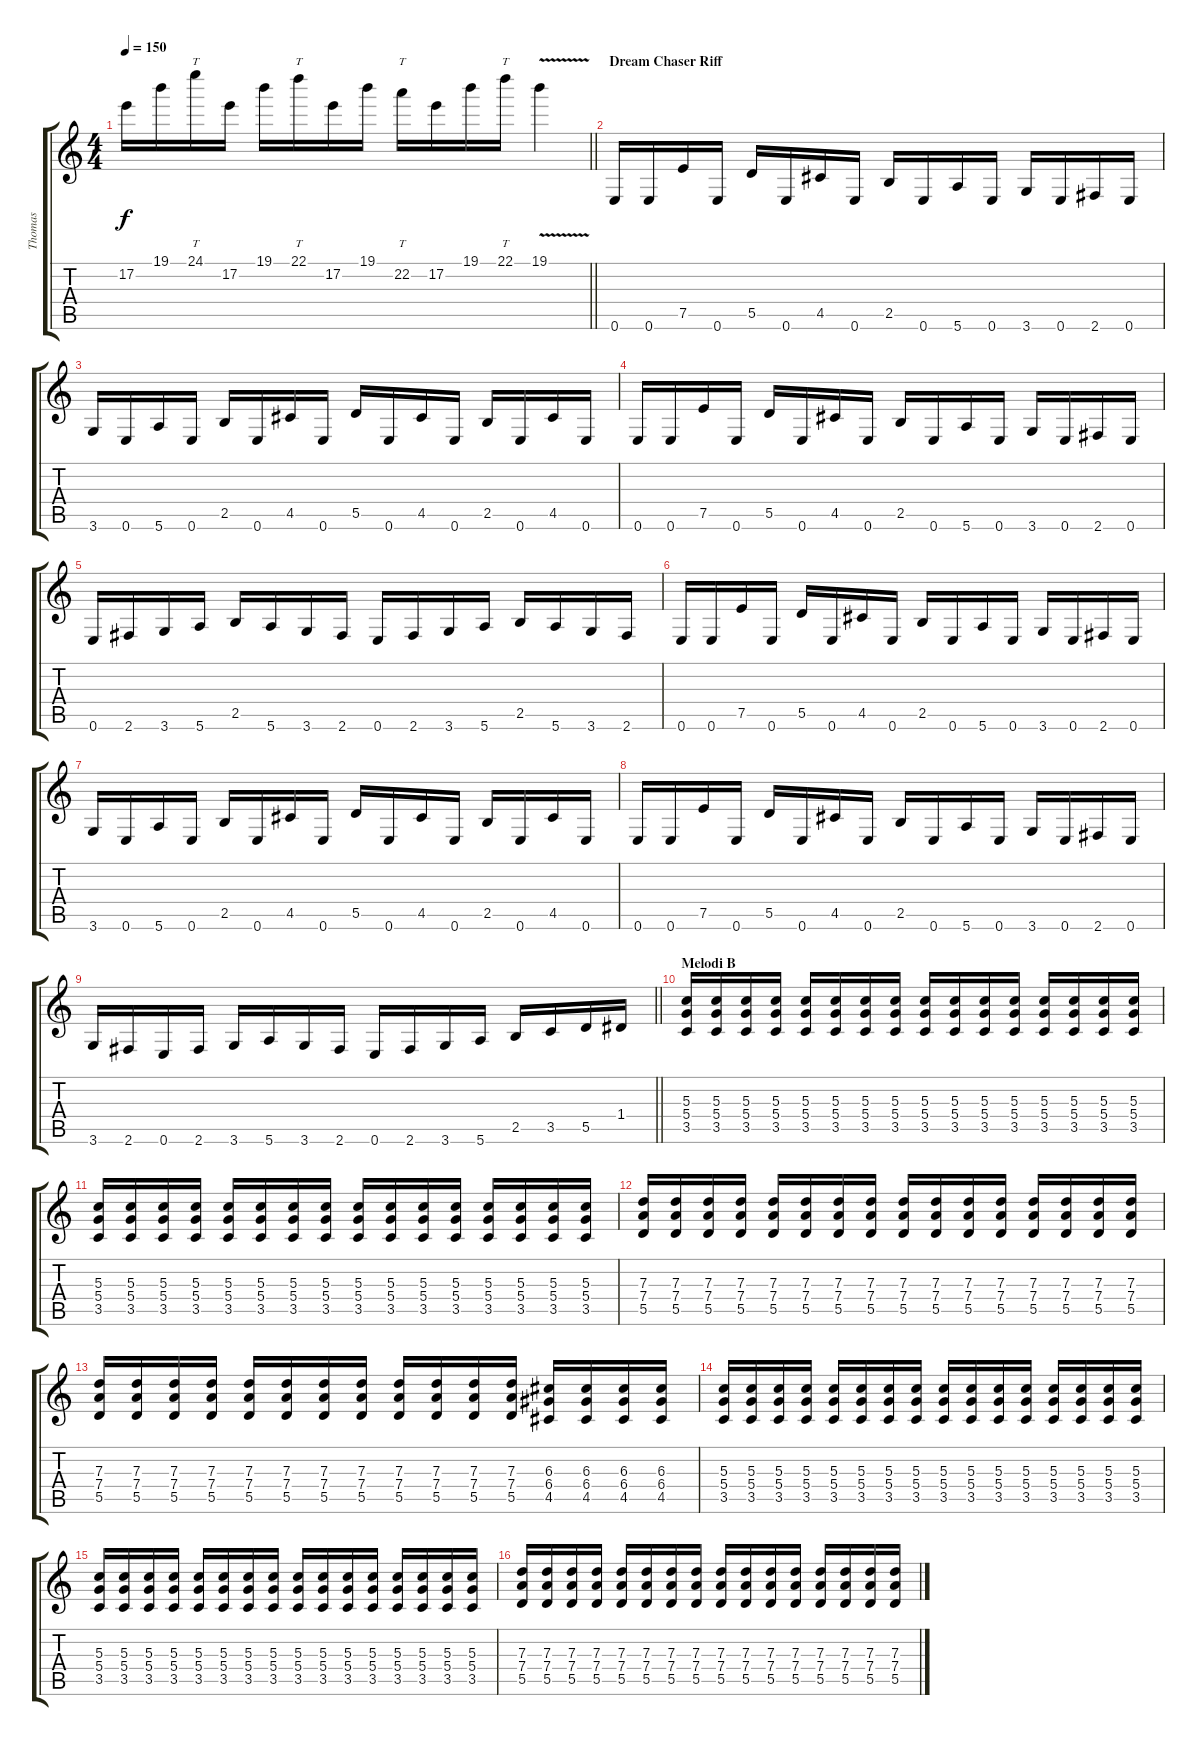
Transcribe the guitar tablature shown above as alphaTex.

\track ("Thomas" "Thomas") {instrument distortionguitar}
\staff {score tabs}
\tuning (E4 B3 G3 D3 A2 E2) {hide}
\ts (4 4)
\tempo 150
\clef g2
\barLineRight lightlight
\ks c
17.2.16{dy f} 19.1.16 24.1.16{tt} 17.2.16 19.1.16 22.1.16{tt} 17.2.16 19.1.16 22.2.16{tt} 17.2.16 19.1.16 22.1.16{tt} 19.1{v}.4 |
\section ("" "Dream Chaser Riff")
0.6.16 0.6.16 7.5.16 0.6.16 5.5.16 0.6.16 4.5.16 0.6.16 2.5.16 0.6.16 5.6.16 0.6.16 3.6.16 0.6.16 2.6.16 0.6.16 |
3.6.16 0.6.16 5.6.16 0.6.16 2.5.16 0.6.16 4.5.16 0.6.16 5.5.16 0.6.16 4.5.16 0.6.16 2.5.16 0.6.16 4.5.16 0.6.16 |
0.6.16 0.6.16 7.5.16 0.6.16 5.5.16 0.6.16 4.5.16 0.6.16 2.5.16 0.6.16 5.6.16 0.6.16 3.6.16 0.6.16 2.6.16 0.6.16 |
0.6.16 2.6.16 3.6.16 5.6.16 2.5.16 5.6.16 3.6.16 2.6.16 0.6.16 2.6.16 3.6.16 5.6.16 2.5.16 5.6.16 3.6.16 2.6.16 |
0.6.16 0.6.16 7.5.16 0.6.16 5.5.16 0.6.16 4.5.16 0.6.16 2.5.16 0.6.16 5.6.16 0.6.16 3.6.16 0.6.16 2.6.16 0.6.16 |
3.6.16 0.6.16 5.6.16 0.6.16 2.5.16 0.6.16 4.5.16 0.6.16 5.5.16 0.6.16 4.5.16 0.6.16 2.5.16 0.6.16 4.5.16 0.6.16 |
0.6.16 0.6.16 7.5.16 0.6.16 5.5.16 0.6.16 4.5.16 0.6.16 2.5.16 0.6.16 5.6.16 0.6.16 3.6.16 0.6.16 2.6.16 0.6.16 |
\barLineRight lightlight
3.6.16 2.6.16 0.6.16 2.6.16 3.6.16 5.6.16 3.6.16 2.6.16 0.6.16 2.6.16 3.6.16 5.6.16 2.5.16 3.5.16 5.5.16 1.4.16 |
\section ("" "Melodi B")
(5.3 5.4 3.5).16 (5.3 5.4 3.5).16 (5.3 5.4 3.5).16 (5.3 5.4 3.5).16 (5.3 5.4 3.5).16 (5.3 5.4 3.5).16 (5.3 5.4 3.5).16 (5.3 5.4 3.5).16 (5.3 5.4 3.5).16 (5.3 5.4 3.5).16 (5.3 5.4 3.5).16 (5.3 5.4 3.5).16 (5.3 5.4 3.5).16 (5.3 5.4 3.5).16 (5.3 5.4 3.5).16 (5.3 5.4 3.5).16 |
(5.3 5.4 3.5).16 (5.3 5.4 3.5).16 (5.3 5.4 3.5).16 (5.3 5.4 3.5).16 (5.3 5.4 3.5).16 (5.3 5.4 3.5).16 (5.3 5.4 3.5).16 (5.3 5.4 3.5).16 (5.3 5.4 3.5).16 (5.3 5.4 3.5).16 (5.3 5.4 3.5).16 (5.3 5.4 3.5).16 (5.3 5.4 3.5).16 (5.3 5.4 3.5).16 (5.3 5.4 3.5).16 (5.3 5.4 3.5).16 |
(7.3 7.4 5.5).16 (7.3 7.4 5.5).16 (7.3 7.4 5.5).16 (7.3 7.4 5.5).16 (7.3 7.4 5.5).16 (7.3 7.4 5.5).16 (7.3 7.4 5.5).16 (7.3 7.4 5.5).16 (7.3 7.4 5.5).16 (7.3 7.4 5.5).16 (7.3 7.4 5.5).16 (7.3 7.4 5.5).16 (7.3 7.4 5.5).16 (7.3 7.4 5.5).16 (7.3 7.4 5.5).16 (7.3 7.4 5.5).16 |
(7.3 7.4 5.5).16 (7.3 7.4 5.5).16 (7.3 7.4 5.5).16 (7.3 7.4 5.5).16 (7.3 7.4 5.5).16 (7.3 7.4 5.5).16 (7.3 7.4 5.5).16 (7.3 7.4 5.5).16 (7.3 7.4 5.5).16 (7.3 7.4 5.5).16 (7.3 7.4 5.5).16 (7.3 7.4 5.5).16 (6.3 6.4 4.5).16 (6.3 6.4 4.5).16 (6.3 6.4 4.5).16 (6.3 6.4 4.5).16 |
(5.3 5.4 3.5).16 (5.3 5.4 3.5).16 (5.3 5.4 3.5).16 (5.3 5.4 3.5).16 (5.3 5.4 3.5).16 (5.3 5.4 3.5).16 (5.3 5.4 3.5).16 (5.3 5.4 3.5).16 (5.3 5.4 3.5).16 (5.3 5.4 3.5).16 (5.3 5.4 3.5).16 (5.3 5.4 3.5).16 (5.3 5.4 3.5).16 (5.3 5.4 3.5).16 (5.3 5.4 3.5).16 (5.3 5.4 3.5).16 |
(5.3 5.4 3.5).16 (5.3 5.4 3.5).16 (5.3 5.4 3.5).16 (5.3 5.4 3.5).16 (5.3 5.4 3.5).16 (5.3 5.4 3.5).16 (5.3 5.4 3.5).16 (5.3 5.4 3.5).16 (5.3 5.4 3.5).16 (5.3 5.4 3.5).16 (5.3 5.4 3.5).16 (5.3 5.4 3.5).16 (5.3 5.4 3.5).16 (5.3 5.4 3.5).16 (5.3 5.4 3.5).16 (5.3 5.4 3.5).16 |
(7.3 7.4 5.5).16 (7.3 7.4 5.5).16 (7.3 7.4 5.5).16 (7.3 7.4 5.5).16 (7.3 7.4 5.5).16 (7.3 7.4 5.5).16 (7.3 7.4 5.5).16 (7.3 7.4 5.5).16 (7.3 7.4 5.5).16 (7.3 7.4 5.5).16 (7.3 7.4 5.5).16 (7.3 7.4 5.5).16 (7.3 7.4 5.5).16 (7.3 7.4 5.5).16 (7.3 7.4 5.5).16 (7.3 7.4 5.5).16
